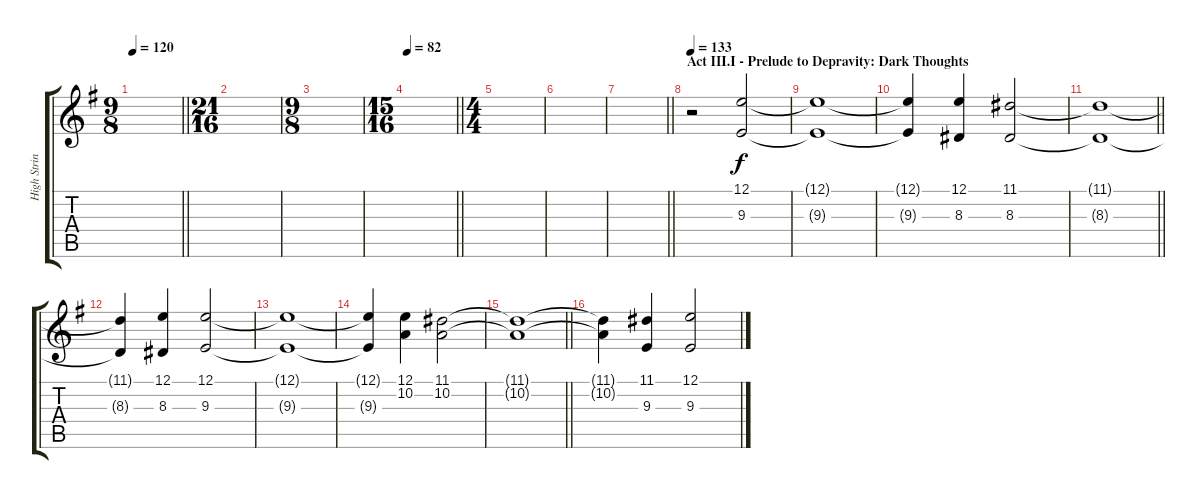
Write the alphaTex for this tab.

\track ("High Strings Standard" "High Strin") {instrument stringensemble1}
\staff {score tabs}
\tuning (E4 B3 G3 D3 A2 E2) {hide}
\ts (9 8)
\tempo 120
\clef g2
\barLineRight lightlight
\ks eminor
|
\ts (21 16)
|
\ts (9 8)
|
\ts (15 16)
\tempo 82
\barLineRight lightlight
|
\ts (4 4)
|
|
\barLineRight lightlight
|
\section ("" "Act III.I - Prelude to Depravity: Dark Thoughts")
\tempo 133
r.2 (12.1 9.3).2 |
(12.1{t} 9.3{t}).1 |
(12.1{t} 9.3{t}).4 (12.1 8.3).4 (11.1 8.3).2 |
\barLineRight lightlight
(11.1{t} 8.3{t}).1 |
(11.1{t} 8.3{t}).4 (12.1 8.3).4 (12.1 9.3).2 |
(12.1{t} 9.3{t}).1 |
(12.1{t} 9.3{t}).4 (12.1 10.2).4 (11.1 10.2).2 |
\barLineRight lightlight
(11.1{t} 10.2{t}).1 |
(11.1{t} 10.2{t}).4 (11.1 9.3).4 (12.1 9.3).2
